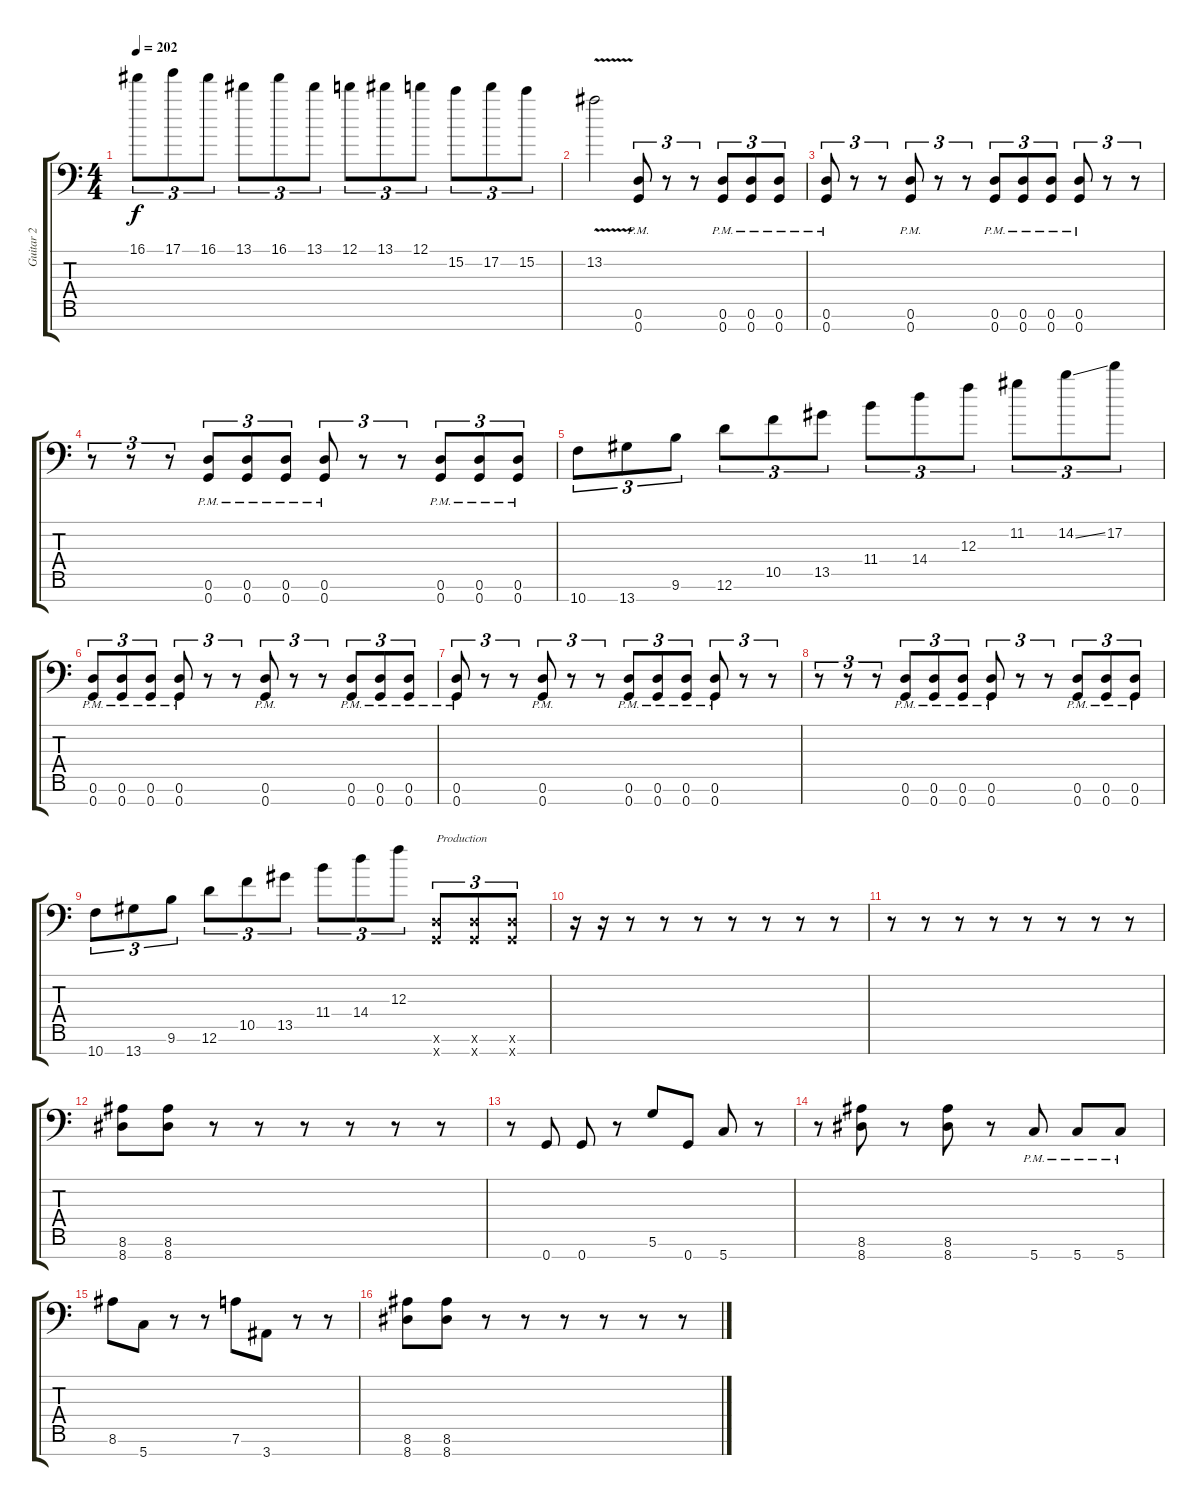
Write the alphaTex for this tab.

\track ("Guitar 2" "Guitar 2") {instrument distortionguitar}
\staff {score tabs}
\tuning (D4 A3 F3 C3 G2 D2 G1) {hide}
\ts (4 4)
\tempo 202
\clef f4
\ks c
16.1.8{tu (3 2) dy f} 17.1.8{tu (3 2)} 16.1.8{tu (3 2)} 13.1.8{tu (3 2)} 16.1.8{tu (3 2)} 13.1.8{tu (3 2)} 12.1.8{tu (3 2)} 13.1.8{tu (3 2)} 12.1.8{tu (3 2)} 15.2.8{tu (3 2)} 17.2.8{tu (3 2)} 15.2.8{tu (3 2)} |
13.2{v}.2 (0.6{pm} 0.7{pm}).8{tu (3 2)} r.8{tu (3 2)} r.8{tu (3 2)} (0.6{pm} 0.7{pm}).8{tu (3 2)} (0.6{pm} 0.7{pm}).8{tu (3 2)} (0.6{pm} 0.7{pm}).8{tu (3 2)} |
(0.6{pm} 0.7{pm}).8{tu (3 2)} r.8{tu (3 2)} r.8{tu (3 2)} (0.6{pm} 0.7{pm}).8{tu (3 2)} r.8{tu (3 2)} r.8{tu (3 2)} (0.6{pm} 0.7{pm}).8{tu (3 2)} (0.6{pm} 0.7{pm}).8{tu (3 2)} (0.6{pm} 0.7{pm}).8{tu (3 2)} (0.6{pm} 0.7{pm}).8{tu (3 2)} r.8{tu (3 2)} r.8{tu (3 2)} |
r.8{tu (3 2)} r.8{tu (3 2)} r.8{tu (3 2)} (0.6{pm} 0.7{pm}).8{tu (3 2)} (0.6{pm} 0.7{pm}).8{tu (3 2)} (0.6{pm} 0.7{pm}).8{tu (3 2)} (0.6{pm} 0.7{pm}).8{tu (3 2)} r.8{tu (3 2)} r.8{tu (3 2)} (0.6{pm} 0.7{pm}).8{tu (3 2)} (0.6{pm} 0.7{pm}).8{tu (3 2)} (0.6{pm} 0.7{pm}).8{tu (3 2)} |
10.7.8{tu (3 2)} 13.7.8{tu (3 2)} 9.6.8{tu (3 2)} 12.6.8{tu (3 2)} 10.5.8{tu (3 2)} 13.5.8{tu (3 2)} 11.4.8{tu (3 2)} 14.4.8{tu (3 2)} 12.3.8{tu (3 2)} 11.2.8{tu (3 2)} 14.2{ss}.8{tu (3 2)} 17.2.8{tu (3 2)} |
(0.6{pm} 0.7{pm}).8{tu (3 2)} (0.6{pm} 0.7{pm}).8{tu (3 2)} (0.6{pm} 0.7{pm}).8{tu (3 2)} (0.6{pm} 0.7{pm}).8{tu (3 2)} r.8{tu (3 2)} r.8{tu (3 2)} (0.6{pm} 0.7{pm}).8{tu (3 2)} r.8{tu (3 2)} r.8{tu (3 2)} (0.6{pm} 0.7{pm}).8{tu (3 2)} (0.6{pm} 0.7{pm}).8{tu (3 2)} (0.6{pm} 0.7{pm}).8{tu (3 2)} |
(0.6{pm} 0.7{pm}).8{tu (3 2)} r.8{tu (3 2)} r.8{tu (3 2)} (0.6{pm} 0.7{pm}).8{tu (3 2)} r.8{tu (3 2)} r.8{tu (3 2)} (0.6{pm} 0.7{pm}).8{tu (3 2)} (0.6{pm} 0.7{pm}).8{tu (3 2)} (0.6{pm} 0.7{pm}).8{tu (3 2)} (0.6{pm} 0.7{pm}).8{tu (3 2)} r.8{tu (3 2)} r.8{tu (3 2)} |
r.8{tu (3 2)} r.8{tu (3 2)} r.8{tu (3 2)} (0.6{pm} 0.7{pm}).8{tu (3 2)} (0.6{pm} 0.7{pm}).8{tu (3 2)} (0.6{pm} 0.7{pm}).8{tu (3 2)} (0.6{pm} 0.7{pm}).8{tu (3 2)} r.8{tu (3 2)} r.8{tu (3 2)} (0.6{pm} 0.7{pm}).8{tu (3 2)} (0.6{pm} 0.7{pm}).8{tu (3 2)} (0.6{pm} 0.7{pm}).8{tu (3 2)} |
10.7.8{tu (3 2)} 13.7.8{tu (3 2)} 9.6.8{tu (3 2)} 12.6.8{tu (3 2)} 10.5.8{tu (3 2)} 13.5.8{tu (3 2)} 11.4.8{tu (3 2)} 14.4.8{tu (3 2)} 12.3.8{tu (3 2)} (0.6{x} 0.7{x}).8{tu (3 2) txt "Production"} (0.6{x} 0.7{x}).8{tu (3 2)} (0.6{x} 0.7{x}).8{tu (3 2)} |
r.16 r.16 r.8 r.8 r.8 r.8 r.8 r.8 r.8 |
r.8 r.8 r.8 r.8 r.8 r.8 r.8 r.8 |
(8.6 8.7).8 (8.6 8.7).8 r.8 r.8 r.8 r.8 r.8 r.8 |
r.8 0.7.8 0.7.8 r.8 5.6.8 0.7.8 5.7.8 r.8 |
r.8 (8.6 8.7).8 r.8 (8.6 8.7).8 r.8 5.7{pm}.8 5.7{pm}.8 5.7{pm}.8 |
8.6.8 5.7.8 r.8 r.8 7.6.8 3.7.8 r.8 r.8 |
(8.6 8.7).8 (8.6 8.7).8 r.8 r.8 r.8 r.8 r.8 r.8
